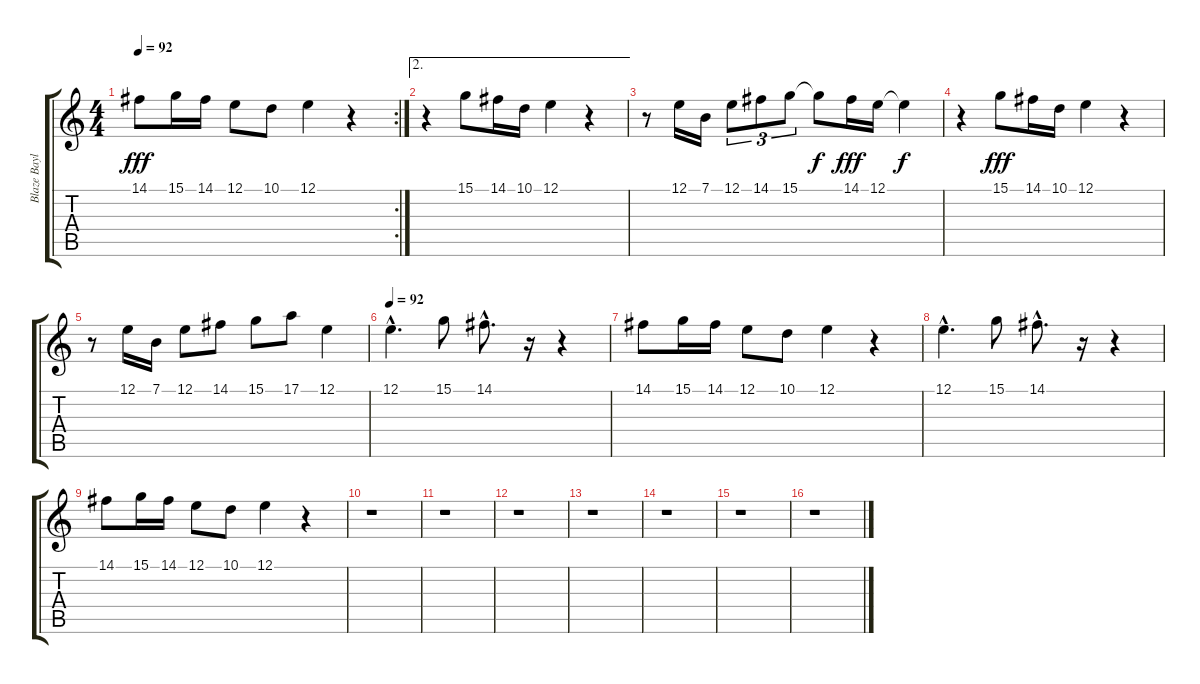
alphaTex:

\track ("Blaze Bayley" "Blaze Bayl") {instrument cello}
\staff {score tabs}
\tuning (E4 B3 G3 D3 A2 E2) {hide}
\rc 2
\ts (4 4)
\tempo 92
\clef g2
\ks c
14.1.8{dy fff} 15.1.16 14.1.16 12.1.8 10.1.8 12.1.4 r.4 |
\ae 2
r.4 15.1.8 14.1.16 10.1.16 12.1.4 r.4 |
r.8 12.1.16 7.1.16 12.1.8{tu (3 2)} 14.1.8{tu (3 2)} 15.1.8{tu (3 2)} 15.1{t}.8{dy f} 14.1.16{dy fff} 12.1.16 12.1{t}.4{dy f} |
r.4 15.1.8{dy fff} 14.1.16 10.1.16 12.1.4 r.4 |
r.8 12.1.16 7.1.16 12.1.8 14.1.8 15.1.8 17.1.8 12.1.4 |
\tempo 92
12.1{hac}.4{d} 15.1.8 14.1{hac}.8{d} r.16 r.4 |
14.1.8 15.1.16 14.1.16 12.1.8 10.1.8 12.1.4 r.4 |
12.1{hac}.4{d} 15.1.8 14.1{hac}.8{d} r.16 r.4 |
14.1.8 15.1.16 14.1.16 12.1.8 10.1.8 12.1.4 r.4 |
r.1 |
r.1 |
r.1 |
r.1 |
r.1 |
r.1 |
r.1
